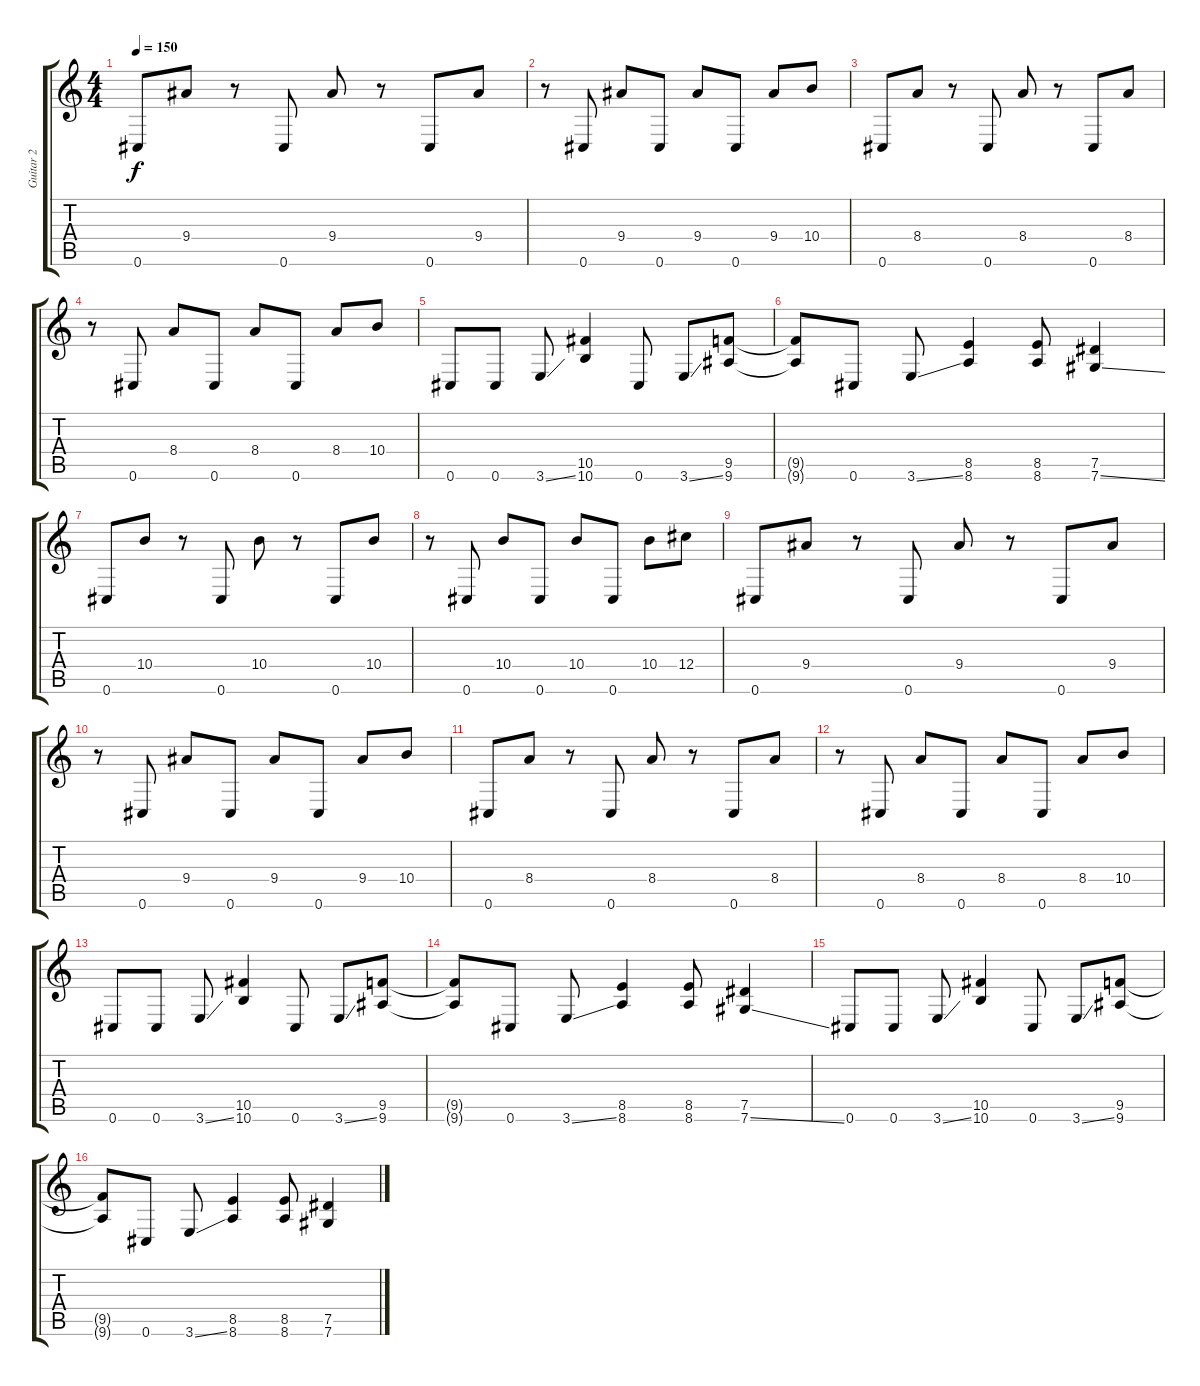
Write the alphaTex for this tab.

\track ("Guitar 2" "Guitar 2") {instrument overdrivenguitar}
\staff {score tabs}
\tuning (Eb4 Bb3 Gb3 Db3 Ab2 Db2) {hide}
\ts (4 4)
\tempo 150
\clef g2
\ks c
0.6.8{dy f} 9.4.8 r.8 0.6.8 9.4.8 r.8 0.6.8 9.4.8 |
r.8 0.6.8 9.4.8 0.6.8 9.4.8 0.6.8 9.4.8 10.4.8 |
0.6.8 8.4.8 r.8 0.6.8 8.4.8 r.8 0.6.8 8.4.8 |
r.8 0.6.8 8.4.8 0.6.8 8.4.8 0.6.8 8.4.8 10.4.8 |
0.6.8 0.6.8 3.6{ss}.8 (10.5 10.6).4 0.6.8 3.6{ss}.8 (9.5 9.6).8 |
(9.5{t} 9.6{t}).8 0.6.8 3.6{ss}.8 (8.5 8.6).4 (8.5 8.6).8 (7.5 7.6{ss}).4 |
0.6.8 10.4.8 r.8 0.6.8 10.4.8 r.8 0.6.8 10.4.8 |
r.8 0.6.8 10.4.8 0.6.8 10.4.8 0.6.8 10.4.8 12.4.8 |
0.6.8 9.4.8 r.8 0.6.8 9.4.8 r.8 0.6.8 9.4.8 |
r.8 0.6.8 9.4.8 0.6.8 9.4.8 0.6.8 9.4.8 10.4.8 |
0.6.8 8.4.8 r.8 0.6.8 8.4.8 r.8 0.6.8 8.4.8 |
r.8 0.6.8 8.4.8 0.6.8 8.4.8 0.6.8 8.4.8 10.4.8 |
0.6.8 0.6.8 3.6{ss}.8 (10.5 10.6).4 0.6.8 3.6{ss}.8 (9.5 9.6).8 |
(9.5{t} 9.6{t}).8 0.6.8 3.6{ss}.8 (8.5 8.6).4 (8.5 8.6).8 (7.5 7.6{ss}).4 |
0.6.8 0.6.8 3.6{ss}.8 (10.5 10.6).4 0.6.8 3.6{ss}.8 (9.5 9.6).8 |
(9.5{t} 9.6{t}).8 0.6.8 3.6{ss}.8 (8.5 8.6).4 (8.5 8.6).8 (7.5 7.6{ss}).4
